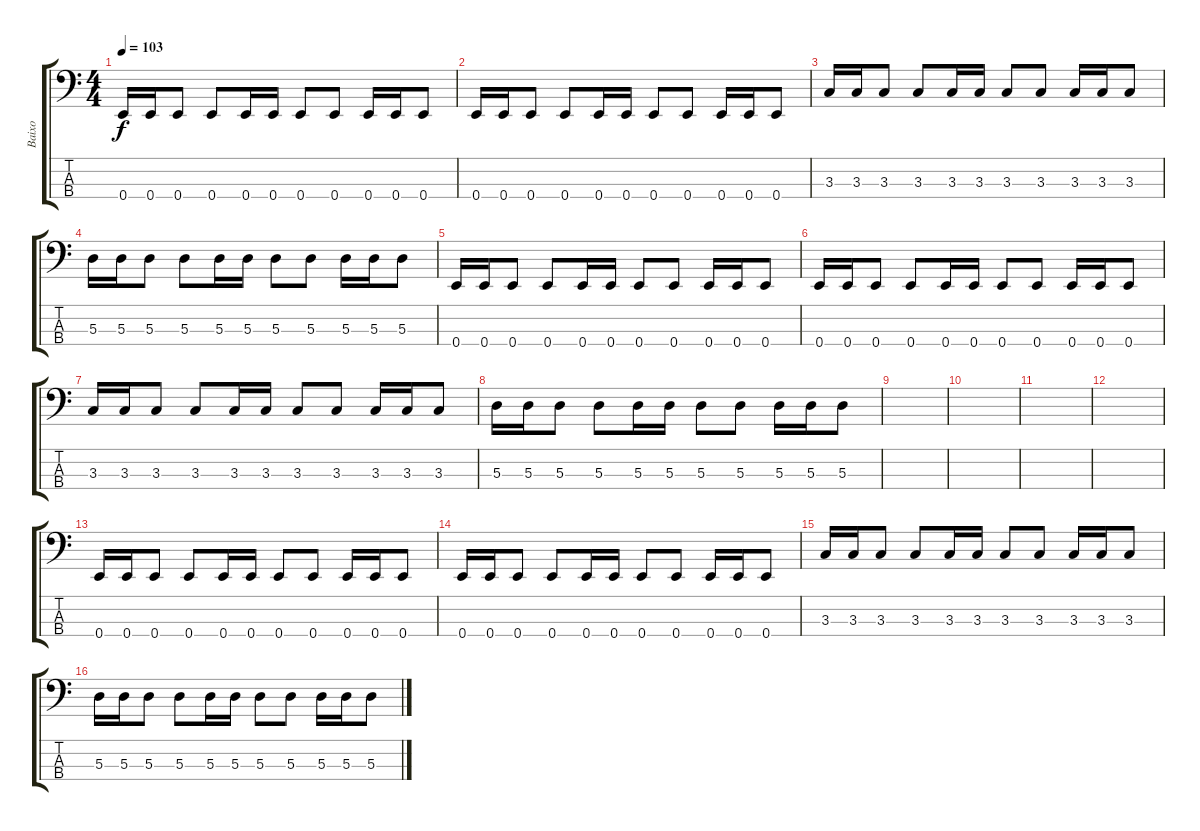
\track ("Baixo" "Baixo") {instrument synthbass2}
\staff {score tabs}
\tuning (G2 D2 A1 E1) {hide}
\ts (4 4)
\tempo 103
\clef f4
\ks c
0.4.16{dy f instrument synthbass2} 0.4.16 0.4.8 0.4.8 0.4.16 0.4.16 0.4.8 0.4.8 0.4.16 0.4.16 0.4.8 |
0.4.16 0.4.16 0.4.8 0.4.8 0.4.16 0.4.16 0.4.8 0.4.8 0.4.16 0.4.16 0.4.8 |
3.3.16 3.3.16 3.3.8 3.3.8 3.3.16 3.3.16 3.3.8 3.3.8 3.3.16 3.3.16 3.3.8 |
5.3.16 5.3.16 5.3.8 5.3.8 5.3.16 5.3.16 5.3.8 5.3.8 5.3.16 5.3.16 5.3.8 |
0.4.16 0.4.16 0.4.8 0.4.8 0.4.16 0.4.16 0.4.8 0.4.8 0.4.16 0.4.16 0.4.8 |
0.4.16 0.4.16 0.4.8 0.4.8 0.4.16 0.4.16 0.4.8 0.4.8 0.4.16 0.4.16 0.4.8 |
3.3.16 3.3.16 3.3.8 3.3.8 3.3.16 3.3.16 3.3.8 3.3.8 3.3.16 3.3.16 3.3.8 |
5.3.16 5.3.16 5.3.8 5.3.8 5.3.16 5.3.16 5.3.8 5.3.8 5.3.16 5.3.16 5.3.8 |
|
|
|
|
0.4.16 0.4.16 0.4.8 0.4.8 0.4.16 0.4.16 0.4.8 0.4.8 0.4.16 0.4.16 0.4.8 |
0.4.16 0.4.16 0.4.8 0.4.8 0.4.16 0.4.16 0.4.8 0.4.8 0.4.16 0.4.16 0.4.8 |
3.3.16 3.3.16 3.3.8 3.3.8 3.3.16 3.3.16 3.3.8 3.3.8 3.3.16 3.3.16 3.3.8 |
5.3.16 5.3.16 5.3.8 5.3.8 5.3.16 5.3.16 5.3.8 5.3.8 5.3.16 5.3.16 5.3.8
